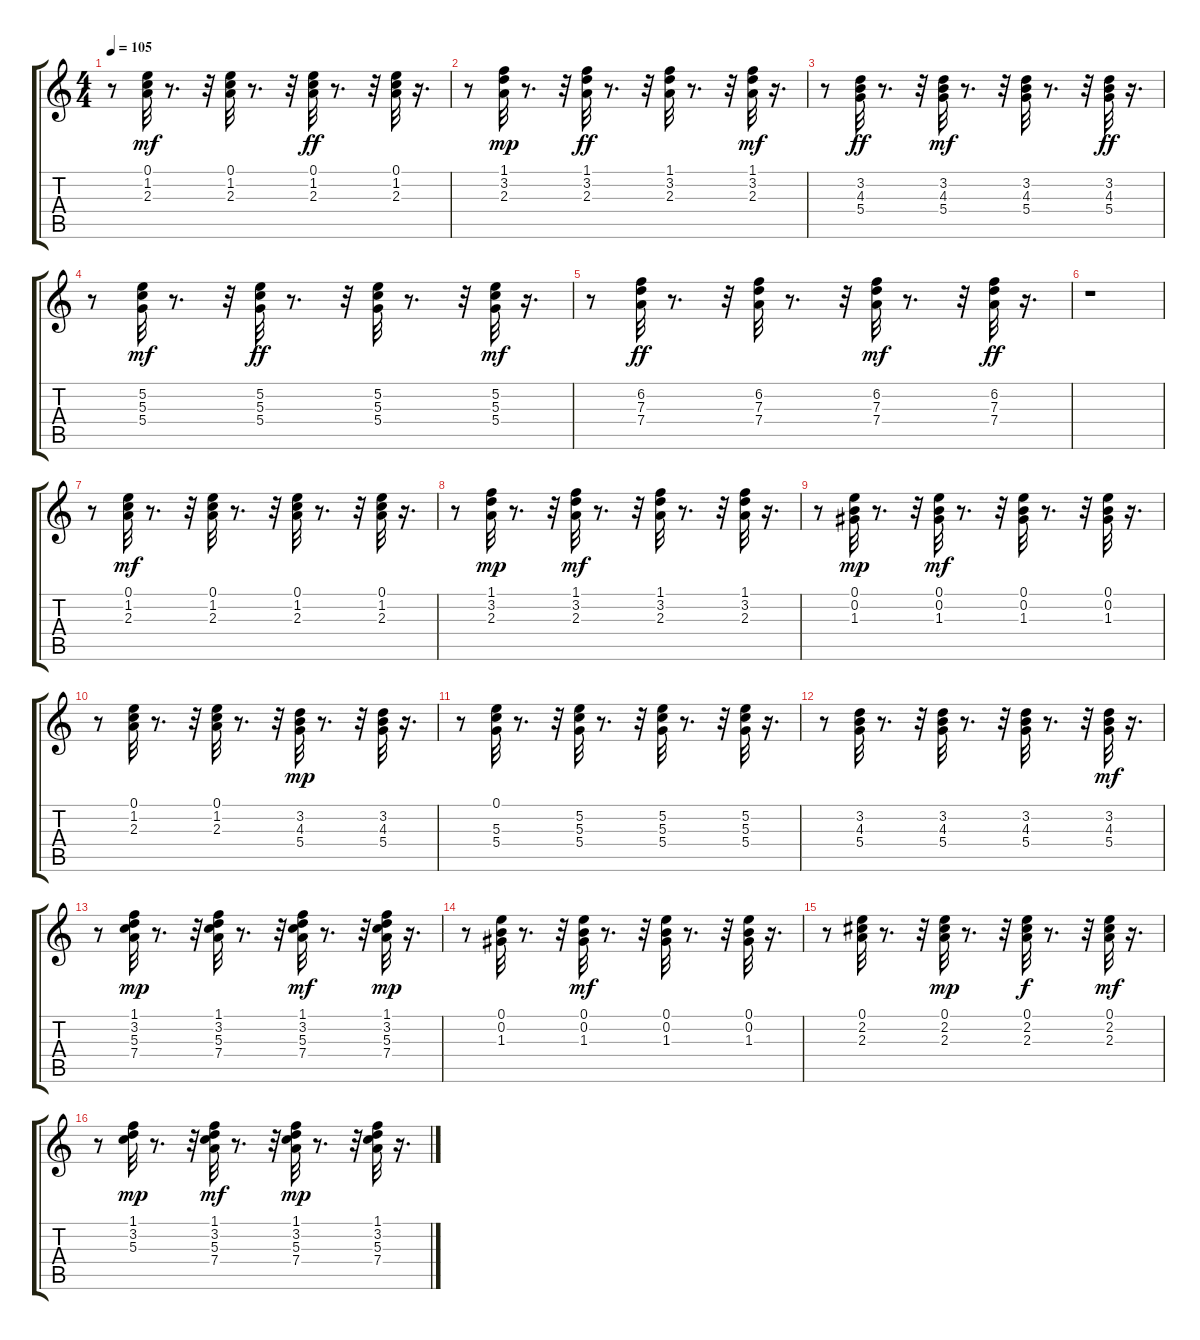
\track "" {instrument acousticguitarnylon}
\staff {score tabs}
\tuning (E4 B3 G3 D3 A2 E2) {hide}
\ts (4 4)
\tempo 105
\clef g2
\ks c
r.8{dy mf} (0.1 1.2 2.3).32 r.8{d} r.32 (0.1 1.2 2.3).32 r.8{d} r.32 (0.1 1.2 2.3).32{dy ff} r.8{d} r.32 (0.1 1.2 2.3).32 r.16{d} |
r.8 (1.1 3.2 2.3).32{dy mp} r.8{d} r.32 (1.1 3.2 2.3).32{dy ff} r.8{d} r.32 (1.1 3.2 2.3).32 r.8{d} r.32 (1.1 3.2 2.3).32{dy mf} r.16{d} |
r.8 (3.2 4.3 5.4).32{dy ff} r.8{d} r.32 (3.2 4.3 5.4).32{dy mf} r.8{d} r.32 (3.2 4.3 5.4).32 r.8{d} r.32 (3.2 4.3 5.4).32{dy ff} r.16{d} |
r.8 (5.2 5.3 5.4).32{dy mf} r.8{d} r.32 (5.2 5.3 5.4).32{dy ff} r.8{d} r.32 (5.2 5.3 5.4).32 r.8{d} r.32 (5.2 5.3 5.4).32{dy mf} r.16{d} |
r.8 (6.2 7.3 7.4).32{dy ff} r.8{d} r.32 (6.2 7.3 7.4).32 r.8{d} r.32 (6.2 7.3 7.4).32{dy mf} r.8{d} r.32 (6.2 7.3 7.4).32{dy ff} r.16{d} |
r.1 |
r.8 (0.1 1.2 2.3).32{dy mf} r.8{d} r.32 (0.1 1.2 2.3).32 r.8{d} r.32 (0.1 1.2 2.3).32 r.8{d} r.32 (0.1 1.2 2.3).32 r.16{d} |
r.8 (1.1 3.2 2.3).32{dy mp} r.8{d} r.32 (1.1 3.2 2.3).32{dy mf} r.8{d} r.32 (1.1 3.2 2.3).32 r.8{d} r.32 (1.1 3.2 2.3).32 r.16{d} |
r.8 (0.1 0.2 1.3).32{dy mp} r.8{d} r.32 (0.1 0.2 1.3).32{dy mf} r.8{d} r.32 (0.1 0.2 1.3).32 r.8{d} r.32 (0.1 0.2 1.3).32 r.16{d} |
r.8 (0.1 1.2 2.3).32 r.8{d} r.32 (0.1 1.2 2.3).32 r.8{d} r.32 (3.2 4.3 5.4).32{dy mp} r.8{d} r.32 (3.2 4.3 5.4).32 r.16{d} |
r.8 (0.1 5.3 5.4).32 r.8{d} r.32 (5.2 5.3 5.4).32 r.8{d} r.32 (5.2 5.3 5.4).32 r.8{d} r.32 (5.2 5.3 5.4).32 r.16{d} |
r.8 (3.2 4.3 5.4).32 r.8{d} r.32 (3.2 4.3 5.4).32 r.8{d} r.32 (3.2 4.3 5.4).32 r.8{d} r.32 (3.2 4.3 5.4).32{dy mf} r.16{d} |
r.8 (1.1 3.2 5.3 7.4).32{dy mp} r.8{d} r.32 (1.1 3.2 5.3 7.4).32 r.8{d} r.32 (1.1 3.2 5.3 7.4).32{dy mf} r.8{d} r.32 (1.1 3.2 5.3 7.4).32{dy mp} r.16{d} |
r.8 (0.1 0.2 1.3).32 r.8{d} r.32 (0.1 0.2 1.3).32{dy mf} r.8{d} r.32 (0.1 0.2 1.3).32 r.8{d} r.32 (0.1 0.2 1.3).32 r.16{d} |
r.8 (0.1 2.2 2.3).32 r.8{d} r.32 (0.1 2.2 2.3).32{dy mp} r.8{d} r.32 (0.1 2.2 2.3).32{dy f} r.8{d} r.32 (0.1 2.2 2.3).32{dy mf} r.16{d} |
r.8 (1.1 3.2 5.3).32{dy mp} r.8{d} r.32 (1.1 3.2 5.3 7.4).32{dy mf} r.8{d} r.32 (1.1 3.2 5.3 7.4).32{dy mp} r.8{d} r.32 (1.1 3.2 5.3 7.4).32 r.16{d}
